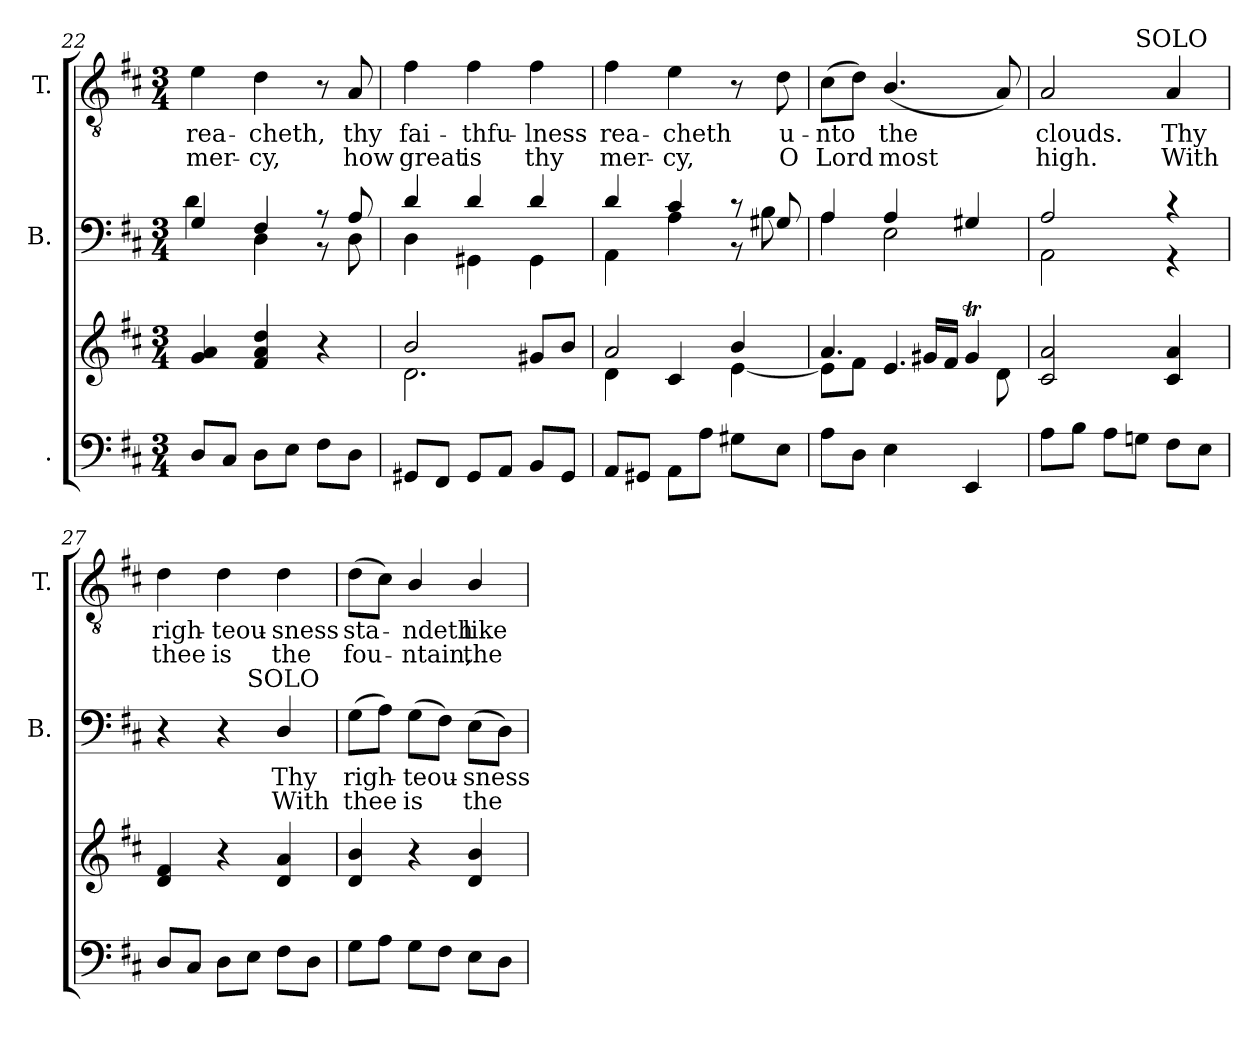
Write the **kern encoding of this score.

**kern	**kern	**kern	**text	**text	**kern	**text	**text
*part3	*part3	*part2	*part2	*part2	*part1	*part1	*part1
*staff4	*staff3	*staff2	*staff2	*staff2	*staff1	*staff1	*staff1
*I".	*	*I"B.	*	*	*I"T.	*	*
*	*	*I'B.	*	*	*I'T.	*	*
*clefF4	*clefG2	*clefF4	*	*	*clefGv2	*	*
*	*	*	*	*	*ITrd7c12	*	*
*k[f#c#]	*k[f#c#]	*k[f#c#]	*	*	*k[f#c#]	*	*
*D:	*D:	*D:	*	*	*D:	*	*
*M3/4	*M3/4	*M3/4	*	*	*M3/4	*	*
=22	=22	=22	=22	=22	=22	=22	=22
*	*	*^	*	*	*	*	*
!	!	!	!	!	!	!	!LO:LY:b:color=#000000	!LO:LY:b:color=#000000
8Di/L	4gi/ 4ai	4Gi/	4di\	.	.	4Ei\	rea-	mer-
8C#i/J	.	.	.	.	.	.	.	.
!	!	!	!	!	!	!	!LO:LY:b:color=#000000	!LO:LY:b:color=#000000
8Di\L	4f#i/ 4ai 4ddi	4F#i/	4Di\	.	.	4Di\	-cheth,	-cy,
8Ei\J	.	.	.	.	.	.	.	.
8F#i\L	4r	8r	8r	.	.	8r	.	.
!	!	!	!	!	!	!	!LO:LY:b:color=#000000	!LO:LY:b:color=#000000
8Di\J	.	8Ai/	8Di\	.	.	8AAi/	thy	how
=23	=23	=23	=23	=23	=23	=23	=23	=23
*	*^	*	*	*	*	*	*	*
!	!	!	!	!	!	!	!	!LO:LY:b:color=#000000	!LO:LY:b:color=#000000
8GG#Xi/L	2bi/	2.di\	4di/	4Di\	.	.	4F#i\	fai-	great
8FF#i/J	.	.	.	.	.	.	.	.	.
!	!	!	!	!	!	!	!	!LO:LY:b:color=#000000	!LO:LY:b:color=#000000
8GG#i/L	.	.	4di/	4GG#Xi\	.	.	4F#i\	-thfu-	is
8AAi/J	.	.	.	.	.	.	.	.	.
!	!	!	!	!	!	!	!	!LO:LY:b:color=#000000	!LO:LY:b:color=#000000
8BBi/L	8g#Xi/L	.	4di/	4GG#i\	.	.	4F#i\	-lness	thy
8GG#i/J	8bi/J	.	.	.	.	.	.	.	.
!!LO:LB:g=z
=24	=24	=24	=24	=24	=24	=24	=24	=24	=24
!	!	!	!	!	!	!	!	!LO:LY:b:color=#000000	!LO:LY:b:color=#000000
8AAi/L	2ai/	4di\	4di/	4AAi\	.	.	4F#i\	rea-	mer-
8GG#Xi/J	.	.	.	.	.	.	.	.	.
!	!	!	!	!	!	!	!	!LO:LY:b:color=#000000	!LO:LY:b:color=#000000
8AAi\L	.	4c#i/	4c#i/	4Ai\	.	.	4Ei\	-cheth	-cy,
8Ai\J	.	.	.	.	.	.	.	.	.
8G#Xi\L	4bi/	[4ei\	8r	8r	.	.	8r	.	.
!	!	!	!	!	!	!	!	!LO:LY:b:color=#000000	!LO:LY:b:color=#000000
8Ei\J	.	.	8G#Xi/	8Bi\	.	.	8Di\	u-	O
=25	=25	=25	=25	=25	=25	=25	=25	=25	=25
!	!	!	!	!	!	!	!	!LO:LY:b:color=#000000	!LO:LY:b:color=#000000
8Ai\L	4.ai/	8ei\L]	4Ai/	4Ai\	.	.	(8C#i\L	-nto	Lord
8Di\J	.	8f#i\J	.	.	.	.	8Di\J)	.	.
!	!	!	!	!	!	!	!	!LO:LY:b:color=#000000	!LO:LY:b:color=#000000
4Ei\	.	4.ei/	4Ai/	2Ei\	.	.	(4.BBi/	the	most
.	16g#Xi/LL	.	.	.	.	.	.	.	.
.	16f#i/JJ	.	.	.	.	.	.	.	.
4EEi/	4g#ti/	.	4G#Xi/	.	.	.	.	.	.
.	.	8di\	.	.	.	.	8AAi/)	.	.
*	*v	*v	*	*	*	*	*	*	*
=26	=26	=26	=26	=26	=26	=26	=26	=26
*	*^	*	*	*	*	*	*	*
!	!	!	!	!	!	!	!	!LO:LY:b:color=#000000	!LO:LY:b:color=#000000
*	*v	*v	*	*	*	*	*^	*	*
8Ai\L	2c#i/ 2ai	2Ai/	2AAi\	.	.	2AAi/	4.ryy	clouds.	high.
8Bi\J	.	.	.	.	.	.	.	.	.
8Ai\L	.	.	.	.	.	.	.	.	.
!	!	!	!	!	!	!	!LO:TX:a:t=SOLO	!	!
8Gni\J	.	.	.	.	.	.	4.ryy	.	.
!	!	!	!	!	!	!	!	!LO:LY:b:color=#000000	!LO:LY:b:color=#000000
8F#i\L	4c#i/ 4ai	4r	4r	.	.	4AAi/	.	Thy	With
8Ei\J	.	.	.	.	.	.	.	.	.
*	*	*	*	*	*	*v	*v	*	*
=27	=27	=27	=27	=27	=27	=27	=27	=27
*	*	*	*	*	*	*^	*	*
!	!	!	!	!	!	!	!	!LO:LY:b:color=#000000	!LO:LY:b:color=#000000
*	*	*	*	*	*	*v	*v	*	*
8Di/L	4di/ 4f#i	4r	4.ryy	.	.	4Di\	righ-	thee
8C#i/J	.	.	.	.	.	.	.	.
!	!	!	!	!	!	!	!LO:LY:b:color=#000000	!LO:LY:b:color=#000000
8Di\L	4r	4r	.	.	.	4Di\	-teou-	is
!	!	!	!LO:TX:a:t=SOLO	!	!	!	!	!
8Ei\J	.	.	4.ryy	.	.	.	.	.
!	!	!	!	!LO:LY:b:color=#000000	!LO:LY:b:color=#000000	!	!	!
!	!	!	!	!	!	!	!LO:LY:b:color=#000000	!LO:LY:b:color=#000000
8F#i\L	4di/ 4ai	4Di/	.	Thy	With	4Di\	-sness	the
8Di\J	.	.	.	.	.	.	.	.
*	*	*v	*v	*	*	*	*	*
=28	=28	=28	=28	=28	=28	=28	=28
*	*	*^	*	*	*	*	*
!	!	!	!	!LO:LY:b:color=#000000	!LO:LY:b:color=#000000	!	!	!
*	*	*v	*v	*	*	*	*	*
*	*	*^	*	*	*	*	*
!	!	!	!	!	!	!	!LO:LY:b:color=#000000	!LO:LY:b:color=#000000
*	*	*v	*v	*	*	*	*	*
8Gi\L	4di/ 4bi	(8Gi\L	righ-	thee	(8Di\L	sta-	fou-
8Ai\J	.	8Ai\J)	.	.	8C#i\J)	.	.
!	!	!	!LO:LY:b:color=#000000	!LO:LY:b:color=#000000	!	!	!
!	!	!	!	!	!	!LO:LY:b:color=#000000	!LO:LY:b:color=#000000
8Gi\L	4r	(8Gi\L	-teou-	is	4BBi/	-ndeth	-ntain,
8F#i\J	.	8F#i\J)	.	.	.	.	.
!	!	!	!LO:LY:b:color=#000000	!LO:LY:b:color=#000000	!	!	!
!	!	!	!	!	!	!LO:LY:b:color=#000000	!LO:LY:b:color=#000000
8Ei\L	4di/ 4bi	(8Ei\L	-sness	the	4BBi/	like	the
8Di\J	.	8Di\J)	.	.	.	.	.
=	=	=	=	=	=	=	=
*-	*-	*-	*-	*-	*-	*-	*-
